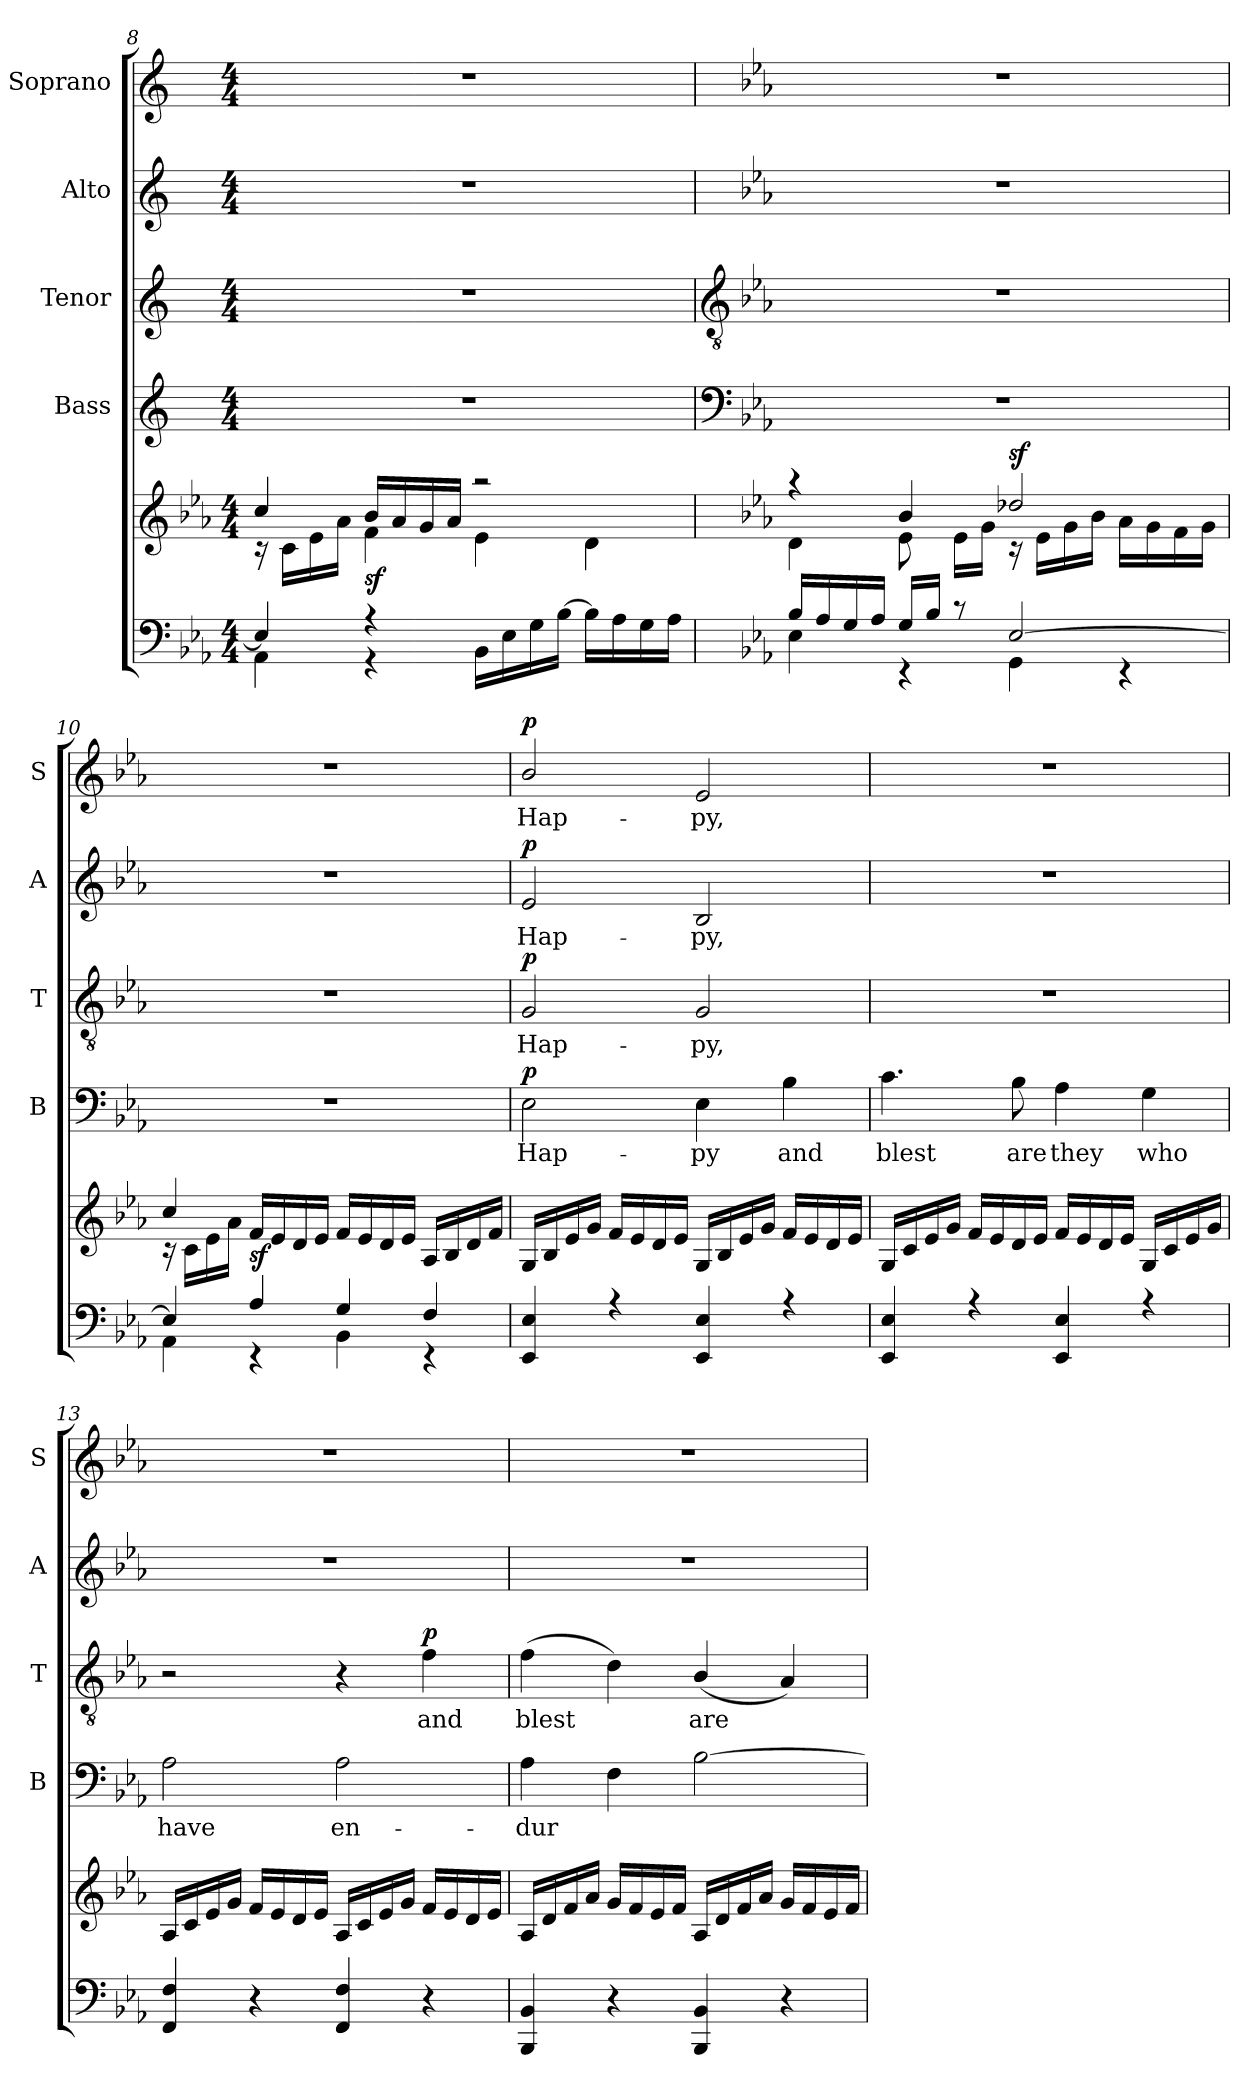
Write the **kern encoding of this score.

**kern	**dynam	**kern	**dynam	**kern	**text	**dynam	**kern	**text	**dynam	**kern	**text	**dynam	**kern	**text	**dynam
*part6	*part6	*part5	*part5	*part4	*part4	*part4	*part3	*part3	*part3	*part2	*part2	*part2	*part1	*part1	*part1
*staff6	*staff6	*staff5	*staff5	*staff4	*staff4	*staff4	*staff3	*staff3	*staff3	*staff2	*staff2	*staff2	*staff1	*staff1	*staff1
*	*	*	*	*I"Bass	*	*	*I"Tenor	*	*	*I"Alto	*	*	*I"Soprano	*	*
*	*	*	*	*I'B	*	*	*I'T	*	*	*I'A	*	*	*I'S	*	*
*clefF4	*	*clefG2	*	*clefG2	*	*	*clefG2	*	*	*clefG2	*	*	*clefG2	*	*
*k[b-e-a-]	*	*k[b-e-a-]	*	*k[]	*	*	*k[]	*	*	*k[]	*	*	*k[]	*	*
*E-:	*	*E-:	*	*C:	*	*	*C:	*	*	*C:	*	*	*C:	*	*
*M4/4	*	*M4/4	*	*M4/4	*	*	*M4/4	*	*	*M4/4	*	*	*M4/4	*	*
=8	=8	=8	=8	=8	=8	=8	=8	=8	=8	=8	=8	=8	=8	=8	=8
*^	*	*^	*	*	*	*	*	*	*	*	*	*	*	*	*
4E-/]	4AA-\	.	4cc/	16rc	.	1r	.	.	1r	.	.	1r	.	.	1r	.	.
.	.	.	.	16c\LL	.	.	.	.	.	.	.	.	.	.	.	.	.
.	.	.	.	16e-\	.	.	.	.	.	.	.	.	.	.	.	.	.
.	.	.	.	16a-\JJ	.	.	.	.	.	.	.	.	.	.	.	.	.
!	!	!	!	!	!LO:DY:b	!	!	!	!	!	!	!	!	!	!	!	!
4r	4r	.	16b-/LL	4f\	sf	.	.	.	.	.	.	.	.	.	.	.	.
.	.	.	16a-/	.	.	.	.	.	.	.	.	.	.	.	.	.	.
.	.	.	16g/	.	.	.	.	.	.	.	.	.	.	.	.	.	.
.	.	.	16a-/JJ	.	.	.	.	.	.	.	.	.	.	.	.	.	.
16BB-\LL	2ryy	.	2raa	4e-\	.	.	.	.	.	.	.	.	.	.	.	.	.
16E-\	.	.	.	.	.	.	.	.	.	.	.	.	.	.	.	.	.
16G\	.	.	.	.	.	.	.	.	.	.	.	.	.	.	.	.	.
[<16B-\JJ	.	.	.	.	.	.	.	.	.	.	.	.	.	.	.	.	.
16B-\LL]	.	.	.	4d\	.	.	.	.	.	.	.	.	.	.	.	.	.
16A-\	.	.	.	.	.	.	.	.	.	.	.	.	.	.	.	.	.
16G\	.	.	.	.	.	.	.	.	.	.	.	.	.	.	.	.	.
16A-\JJ	.	.	.	.	.	.	.	.	.	.	.	.	.	.	.	.	.
!!LO:LB:g=z
=9	=9	=9	=9	=9	=9	=9	=9	=9	=9	=9	=9	=9	=9	=9	=9	=9	=9
*	*	*	*	*	*	*clefF4	*	*	*clefGv2	*	*	*	*	*	*	*	*
*	*	*	*	*	*	*k[b-e-a-]	*	*	*k[b-e-a-]	*	*	*k[b-e-a-]	*	*	*k[b-e-a-]	*	*
*	*	*	*	*	*	*E-:	*	*	*E-:	*	*	*E-:	*	*	*E-:	*	*
16B-/LL	4E-\	.	4raa	4d\	.	1r	.	.	1r	.	.	1r	.	.	1r	.	.
16A-/	.	.	.	.	.	.	.	.	.	.	.	.	.	.	.	.	.
16G/	.	.	.	.	.	.	.	.	.	.	.	.	.	.	.	.	.
16A-/JJ	.	.	.	.	.	.	.	.	.	.	.	.	.	.	.	.	.
16G/LL	4rEE	.	4b-/	8e-\	.	.	.	.	.	.	.	.	.	.	.	.	.
16B-/JJ	.	.	.	.	.	.	.	.	.	.	.	.	.	.	.	.	.
8rc	.	.	.	16e-\LL	.	.	.	.	.	.	.	.	.	.	.	.	.
.	.	.	.	16g\JJ	.	.	.	.	.	.	.	.	.	.	.	.	.
!	!	!	!	!	!LO:DY:a	!	!	!	!	!	!	!	!	!	!	!	!
[>2E-/	4GG\	.	2dd-X/	16rc	sf	.	.	.	.	.	.	.	.	.	.	.	.
.	.	.	.	16e-\LL	.	.	.	.	.	.	.	.	.	.	.	.	.
.	.	.	.	16g\	.	.	.	.	.	.	.	.	.	.	.	.	.
.	.	.	.	16b-\JJ	.	.	.	.	.	.	.	.	.	.	.	.	.
.	4rEE	.	.	16a-\LL	.	.	.	.	.	.	.	.	.	.	.	.	.
.	.	.	.	16g\	.	.	.	.	.	.	.	.	.	.	.	.	.
.	.	.	.	16f\	.	.	.	.	.	.	.	.	.	.	.	.	.
.	.	.	.	16g\JJ	.	.	.	.	.	.	.	.	.	.	.	.	.
=10	=10	=10	=10	=10	=10	=10	=10	=10	=10	=10	=10	=10	=10	=10	=10	=10	=10
4E-/]	4AA-\	.	4cc/	16rc	.	1r	.	.	1r	.	.	1r	.	.	1r	.	.
.	.	.	.	16c\LL	.	.	.	.	.	.	.	.	.	.	.	.	.
.	.	.	.	16e-\	.	.	.	.	.	.	.	.	.	.	.	.	.
.	.	.	.	16a-\JJ	.	.	.	.	.	.	.	.	.	.	.	.	.
!	!	!LO:DY:a	!	!	!	!	!	!	!	!	!	!	!	!	!	!	!
4A-/	4rEE	sf	16f/LL	4ryy	.	.	.	.	.	.	.	.	.	.	.	.	.
.	.	.	16e-/	.	.	.	.	.	.	.	.	.	.	.	.	.	.
.	.	.	16d/	.	.	.	.	.	.	.	.	.	.	.	.	.	.
.	.	.	16e-/JJ	.	.	.	.	.	.	.	.	.	.	.	.	.	.
4G/	4BB-\	.	16f/LL	2ryy	.	.	.	.	.	.	.	.	.	.	.	.	.
.	.	.	16e-/	.	.	.	.	.	.	.	.	.	.	.	.	.	.
.	.	.	16d/	.	.	.	.	.	.	.	.	.	.	.	.	.	.
.	.	.	16e-/JJ	.	.	.	.	.	.	.	.	.	.	.	.	.	.
4F/	4rEE	.	16A-/LL	.	.	.	.	.	.	.	.	.	.	.	.	.	.
.	.	.	16B-/	.	.	.	.	.	.	.	.	.	.	.	.	.	.
.	.	.	16d/	.	.	.	.	.	.	.	.	.	.	.	.	.	.
.	.	.	16f/JJ	.	.	.	.	.	.	.	.	.	.	.	.	.	.
=11	=11	=11	=11	=11	=11	=11	=11	=11	=11	=11	=11	=11	=11	=11	=11	=11	=11
!	!	!	!	!	!	!	!LO:LY:b	!LO:DY:b	!	!LO:LY:b	!LO:DY:b	!	!LO:LY:b	!LO:DY:b	!	!LO:LY:b	!LO:DY:b
4EE-/ 4E-/	1ryy	.	16G/LL	1ryy	.	2E-\	Hap-	p	2G/	Hap-	p	2e-/	Hap-	p	2b-/	Hap-	p
.	.	.	16B-/	.	.	.	.	.	.	.	.	.	.	.	.	.	.
.	.	.	16e-/	.	.	.	.	.	.	.	.	.	.	.	.	.	.
.	.	.	16g/JJ	.	.	.	.	.	.	.	.	.	.	.	.	.	.
4r	.	.	16f/LL	.	.	.	.	.	.	.	.	.	.	.	.	.	.
.	.	.	16e-/	.	.	.	.	.	.	.	.	.	.	.	.	.	.
.	.	.	16d/	.	.	.	.	.	.	.	.	.	.	.	.	.	.
.	.	.	16e-/JJ	.	.	.	.	.	.	.	.	.	.	.	.	.	.
!	!	!	!	!	!	!	!LO:LY:b	!	!	!LO:LY:b	!	!	!LO:LY:b	!	!	!LO:LY:b	!
4EE-/ 4E-/	.	.	16G/LL	.	.	4E-\	-py	.	2G/	-py,	.	2B-/	-py,	.	2e-/	-py,	.
.	.	.	16B-/	.	.	.	.	.	.	.	.	.	.	.	.	.	.
.	.	.	16e-/	.	.	.	.	.	.	.	.	.	.	.	.	.	.
.	.	.	16g/JJ	.	.	.	.	.	.	.	.	.	.	.	.	.	.
!	!	!	!	!	!	!	!LO:LY:b	!	!	!	!	!	!	!	!	!	!
4r	.	.	16f/LL	.	.	4B-\	and	.	.	.	.	.	.	.	.	.	.
.	.	.	16e-/	.	.	.	.	.	.	.	.	.	.	.	.	.	.
.	.	.	16d/	.	.	.	.	.	.	.	.	.	.	.	.	.	.
.	.	.	16e-/JJ	.	.	.	.	.	.	.	.	.	.	.	.	.	.
=12	=12	=12	=12	=12	=12	=12	=12	=12	=12	=12	=12	=12	=12	=12	=12	=12	=12
!	!	!	!	!	!	!	!LO:LY:b	!	!	!	!	!	!	!	!	!	!
4EE-/ 4E-/	1ryy	.	16G/LL	1ryy	.	4.c\	blest	.	1r	.	.	1r	.	.	1r	.	.
.	.	.	16c/	.	.	.	.	.	.	.	.	.	.	.	.	.	.
.	.	.	16e-/	.	.	.	.	.	.	.	.	.	.	.	.	.	.
.	.	.	16g/JJ	.	.	.	.	.	.	.	.	.	.	.	.	.	.
4r	.	.	16f/LL	.	.	.	.	.	.	.	.	.	.	.	.	.	.
.	.	.	16e-/	.	.	.	.	.	.	.	.	.	.	.	.	.	.
!	!	!	!	!	!	!	!LO:LY:b	!	!	!	!	!	!	!	!	!	!
.	.	.	16d/	.	.	8B-\	are	.	.	.	.	.	.	.	.	.	.
.	.	.	16e-/JJ	.	.	.	.	.	.	.	.	.	.	.	.	.	.
!	!	!	!	!	!	!	!LO:LY:b	!	!	!	!	!	!	!	!	!	!
4EE-/ 4E-/	.	.	16f/LL	.	.	4A-\	they	.	.	.	.	.	.	.	.	.	.
.	.	.	16e-/	.	.	.	.	.	.	.	.	.	.	.	.	.	.
.	.	.	16d/	.	.	.	.	.	.	.	.	.	.	.	.	.	.
.	.	.	16e-/JJ	.	.	.	.	.	.	.	.	.	.	.	.	.	.
!	!	!	!	!	!	!	!LO:LY:b	!	!	!	!	!	!	!	!	!	!
4r	.	.	16G/LL	.	.	4G\	who	.	.	.	.	.	.	.	.	.	.
.	.	.	16c/	.	.	.	.	.	.	.	.	.	.	.	.	.	.
.	.	.	16e-/	.	.	.	.	.	.	.	.	.	.	.	.	.	.
.	.	.	16g/JJ	.	.	.	.	.	.	.	.	.	.	.	.	.	.
*v	*v	*	*	*	*	*	*	*	*	*	*	*	*	*	*	*	*
*	*	*v	*v	*	*	*	*	*	*	*	*	*	*	*	*	*
!!LO:LB:g=z
=13	=13	=13	=13	=13	=13	=13	=13	=13	=13	=13	=13	=13	=13	=13	=13
!	!	!	!	!	!LO:LY:b	!	!	!	!	!	!	!	!	!	!
4FF/ 4F/	.	16A-/LL	.	2A-\	have	.	2r	.	.	1r	.	.	1r	.	.
.	.	16c/	.	.	.	.	.	.	.	.	.	.	.	.	.
.	.	16e-/	.	.	.	.	.	.	.	.	.	.	.	.	.
.	.	16g/JJ	.	.	.	.	.	.	.	.	.	.	.	.	.
4r	.	16f/LL	.	.	.	.	.	.	.	.	.	.	.	.	.
.	.	16e-/	.	.	.	.	.	.	.	.	.	.	.	.	.
.	.	16d/	.	.	.	.	.	.	.	.	.	.	.	.	.
.	.	16e-/JJ	.	.	.	.	.	.	.	.	.	.	.	.	.
!	!	!	!	!	!LO:LY:b	!	!	!	!	!	!	!	!	!	!
4FF/ 4F/	.	16A-/LL	.	2A-\	en-	.	4r	.	.	.	.	.	.	.	.
.	.	16c/	.	.	.	.	.	.	.	.	.	.	.	.	.
.	.	16e-/	.	.	.	.	.	.	.	.	.	.	.	.	.
.	.	16g/JJ	.	.	.	.	.	.	.	.	.	.	.	.	.
!	!	!	!	!	!	!	!	!LO:LY:b	!LO:DY:b	!	!	!	!	!	!
4r	.	16f/LL	.	.	.	.	4f\	and	p	.	.	.	.	.	.
.	.	16e-/	.	.	.	.	.	.	.	.	.	.	.	.	.
.	.	16d/	.	.	.	.	.	.	.	.	.	.	.	.	.
.	.	16e-/JJ	.	.	.	.	.	.	.	.	.	.	.	.	.
=14	=14	=14	=14	=14	=14	=14	=14	=14	=14	=14	=14	=14	=14	=14	=14
!	!	!	!	!	!LO:LY:b	!	!	!LO:LY:b	!	!	!	!	!	!	!
4BBB-/ 4BB-/	.	16A-/LL	.	4A-\	-dur­	.	(>4f\	blest	.	1r	.	.	1r	.	.
.	.	16d/	.	.	.	.	.	.	.	.	.	.	.	.	.
.	.	16f/	.	.	.	.	.	.	.	.	.	.	.	.	.
.	.	16a-/JJ	.	.	.	.	.	.	.	.	.	.	.	.	.
4r	.	16g/LL	.	4F\	.	.	4d\)	.	.	.	.	.	.	.	.
.	.	16f/	.	.	.	.	.	.	.	.	.	.	.	.	.
.	.	16e-/	.	.	.	.	.	.	.	.	.	.	.	.	.
.	.	16f/JJ	.	.	.	.	.	.	.	.	.	.	.	.	.
!	!	!	!	!	!	!	!	!LO:LY:b	!	!	!	!	!	!	!
4BBB-/ 4BB-/	.	16A-/LL	.	[2B-\	.	.	(<4B-/	are	.	.	.	.	.	.	.
.	.	16d/	.	.	.	.	.	.	.	.	.	.	.	.	.
.	.	16f/	.	.	.	.	.	.	.	.	.	.	.	.	.
.	.	16a-/JJ	.	.	.	.	.	.	.	.	.	.	.	.	.
4r	.	16g/LL	.	.	.	.	4A-/)	.	.	.	.	.	.	.	.
.	.	16f/	.	.	.	.	.	.	.	.	.	.	.	.	.
.	.	16e-/	.	.	.	.	.	.	.	.	.	.	.	.	.
.	.	16f/JJ	.	.	.	.	.	.	.	.	.	.	.	.	.
=	=	=	=	=	=	=	=	=	=	=	=	=	=	=	=
*-	*-	*-	*-	*-	*-	*-	*-	*-	*-	*-	*-	*-	*-	*-	*-
